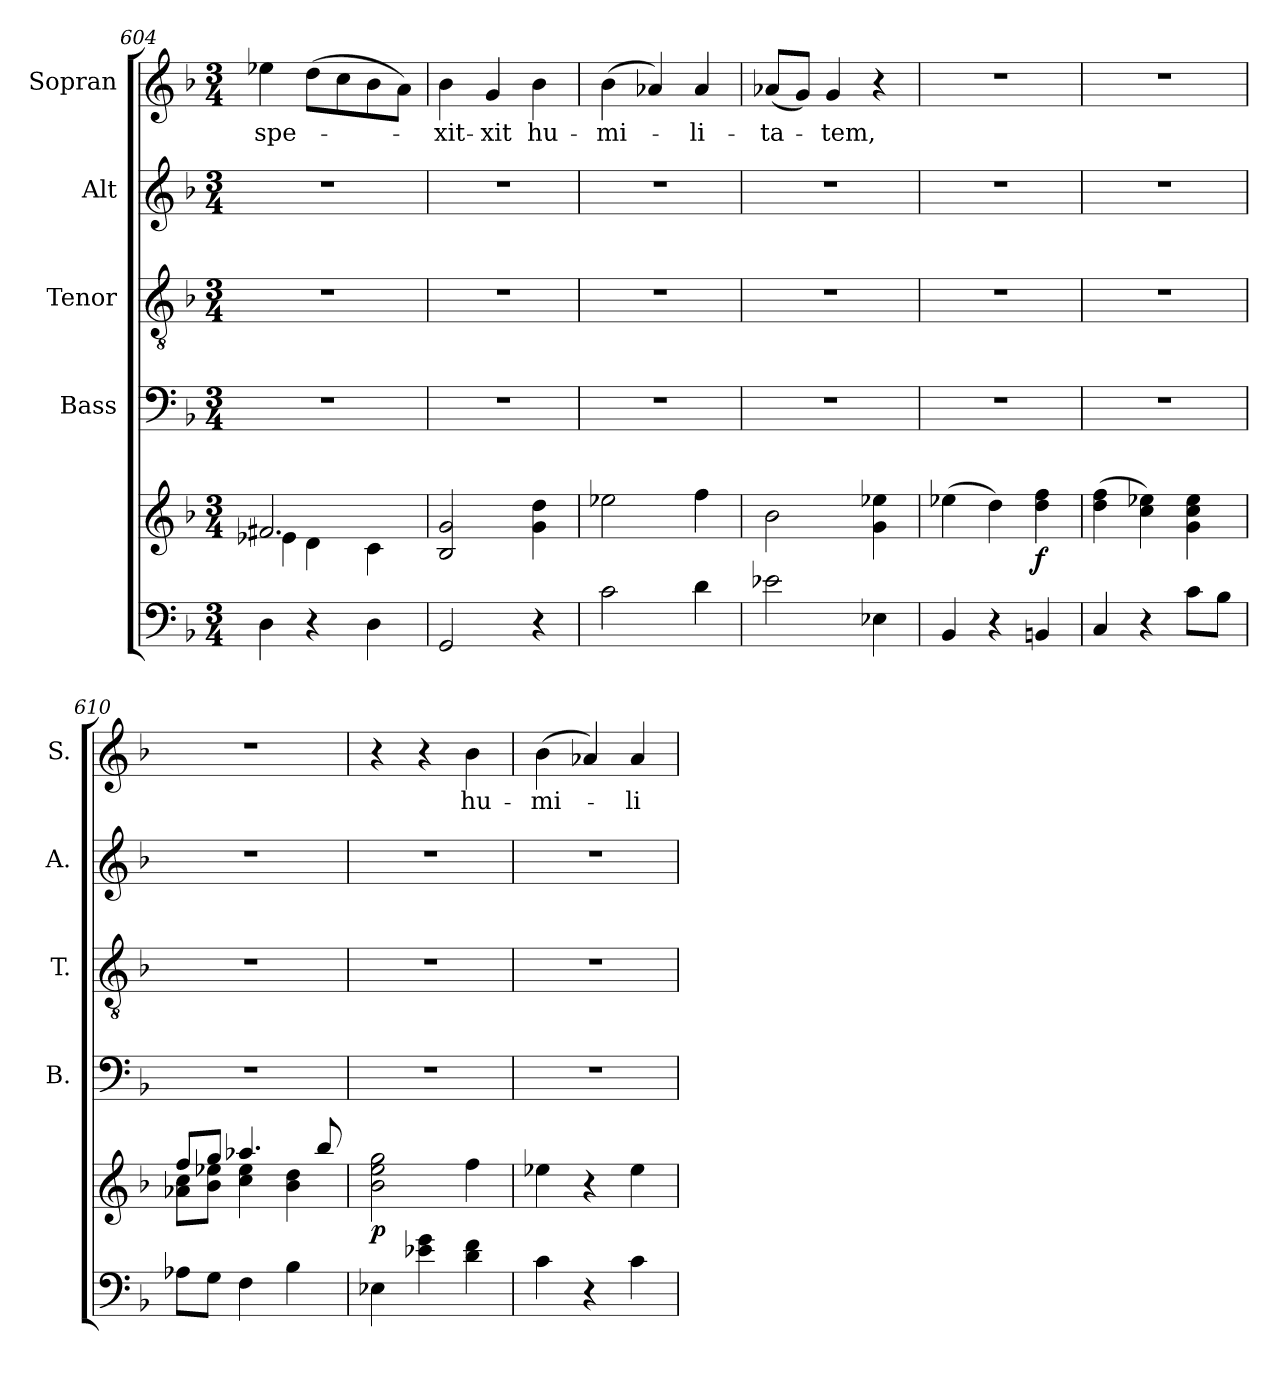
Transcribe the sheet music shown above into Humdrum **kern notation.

**kern	**kern	**dynam	**kern	**kern	**kern	**kern	**text
*part5	*part5	*part5	*part4	*part3	*part2	*part1	*part1
*staff6	*staff5	*staff5/6	*staff4	*staff3	*staff2	*staff1	*staff1
*	*	*	*I"Bass	*I"Tenor	*I"Alt	*I"Sopran	*
*	*	*	*I'B.	*I'T.	*I'A.	*I'S.	*
*clefF4	*clefG2	*	*clefF4	*clefGv2	*clefG2	*clefG2	*
*k[b-]	*k[b-]	*	*k[b-]	*k[b-]	*k[b-]	*k[b-]	*
*F:	*F:	*	*F:	*F:	*F:	*F:	*
*M3/4	*M3/4	*	*M3/4	*M3/4	*M3/4	*M3/4	*
=604	=604	=604	=604	=604	=604	=604	=604
*	*^	*	*	*	*	*	*
!	!	!	!	!	!	!	!	!LO:LY:b
4D\	2.f#X/	4e-X\	.	2.r	2.r	2.r	4ee-X\	-spe-
4r	.	4d\	.	.	.	.	(>8dd\L	.
.	.	.	.	.	.	.	8cc\	.
4D\	.	4c\	.	.	.	.	8b-\	.
.	.	.	.	.	.	.	8a\J)	.
*	*v	*v	*	*	*	*	*	*
=605	=605	=605	=605	=605	=605	=605	=605
!	!	!	!	!	!	!	!LO:LY:b
2GG/	2B-/ 2g/	.	2.r	2.r	2.r	4b-\	-xit-
!	!	!	!	!	!	!	!LO:LY:b
.	.	.	.	.	.	4g/	-xit
!	!	!	!	!	!	!	!LO:LY:b
4r	4g\ 4dd\	.	.	.	.	4b-\	hu-
=606	=606	=606	=606	=606	=606	=606	=606
!	!	!	!	!	!	!	!LO:LY:b
2c\	2ee-X\	.	2.r	2.r	2.r	(>4b-\	-mi-
.	.	.	.	.	.	4a-X/)	.
!	!	!	!	!	!	!	!LO:LY:b
4d\	4ff\	.	.	.	.	4a-/	-li-
=607	=607	=607	=607	=607	=607	=607	=607
!	!	!	!	!	!	!	!LO:LY:b
2e-X\	2b-\	.	2.r	2.r	2.r	(<8a-X/L	-ta-
.	.	.	.	.	.	8g/J)	.
!	!	!	!	!	!	!	!LO:LY:b
.	.	.	.	.	.	4g/	-tem,
4E-X\	4g\ 4ee-X\	.	.	.	.	4r	.
=608	=608	=608	=608	=608	=608	=608	=608
4BB-/	(>4ee-X\	.	2.r	2.r	2.r	2.r	.
4r	4dd\)	.	.	.	.	.	.
!	!	!LO:DY:b	!	!	!	!	!
4BBn/	4dd\ 4ff\	f	.	.	.	.	.
!!LO:PB:g=z
=609	=609	=609	=609	=609	=609	=609	=609
4C/	(>4dd\ 4ff\	.	2.r	2.r	2.r	2.r	.
4r	4cc\ 4ee-X\)	.	.	.	.	.	.
8c\L	4g\ 4cc\ 4ee-\	.	.	.	.	.	.
8B-\J	.	.	.	.	.	.	.
=610	=610	=610	=610	=610	=610	=610	=610
*	*^	*	*	*	*	*	*
8A-X\L	8ff/L	8a-X\ 8cc\L	.	2.r	2.r	2.r	2.r	.
8G\J	8gg/J	8b-\ 8ee-X\J	.	.	.	.	.	.
4F\	4.aa-X/	4cc\ 4ee-\	.	.	.	.	.	.
4B-\	.	4b-\ 4dd\	.	.	.	.	.	.
.	8bb-/	.	.	.	.	.	.	.
*	*v	*v	*	*	*	*	*	*
=611	=611	=611	=611	=611	=611	=611	=611
!	!	!LO:DY:b	!	!	!	!	!
4E-X\	2b-\ 2ee\ 2gg\	p	2.r	2.r	2.r	4r	.
4e-X\ 4g\	.	.	.	.	.	4r	.
!	!	!	!	!	!	!	!LO:LY:b
4d\ 4f\	4ff\	.	.	.	.	4b-\	hu-
=612	=612	=612	=612	=612	=612	=612	=612
!	!	!	!	!	!	!	!LO:LY:b
4c\	4ee-X\	.	2.r	2.r	2.r	(>4b-\	-mi-
4r	4r	.	.	.	.	4a-X/)	.
!	!	!	!	!	!	!	!LO:LY:b
4c\	4ee-\	.	.	.	.	4a-/	-li-
=	=	=	=	=	=	=	=
*-	*-	*-	*-	*-	*-	*-	*-
